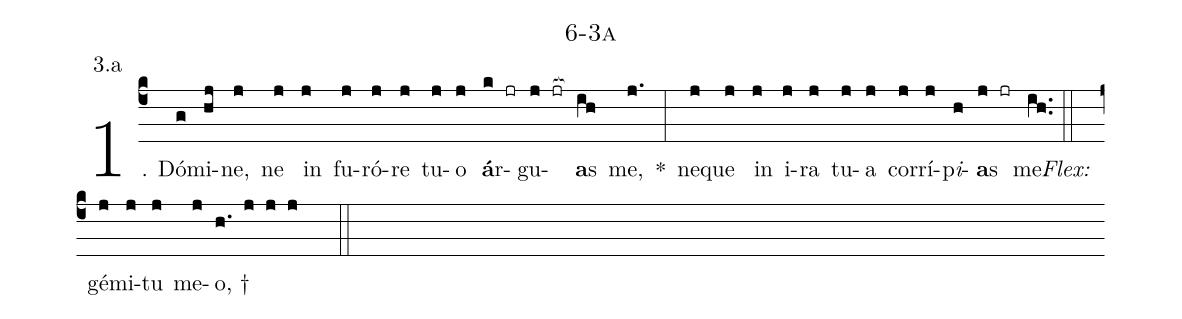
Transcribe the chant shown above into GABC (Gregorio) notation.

name: 6-3a;
annotation: 3.a;
%%
(c4)1. Dó(g)mi(hj)ne,(j) ne(j) in(j) fu(j)ró(j)re(j) tu(j)o(j) <b>á</b>r(k jr)gu(j jr[ocb:1{])<b>a</b>s(ih[ocb:0}]) me,(j.) *(:) ne(j)que(j) in(j) i(j)ra(j) tu(j)a(j) cor(j)rí(j)p<i>i</i>(h)<b>a</b>s(j jr) me.(ih..) (::)
<i>Flex:</i>()  gé(j)mi(j)tu(j) me(j)o, †(h. j j j  ::)
